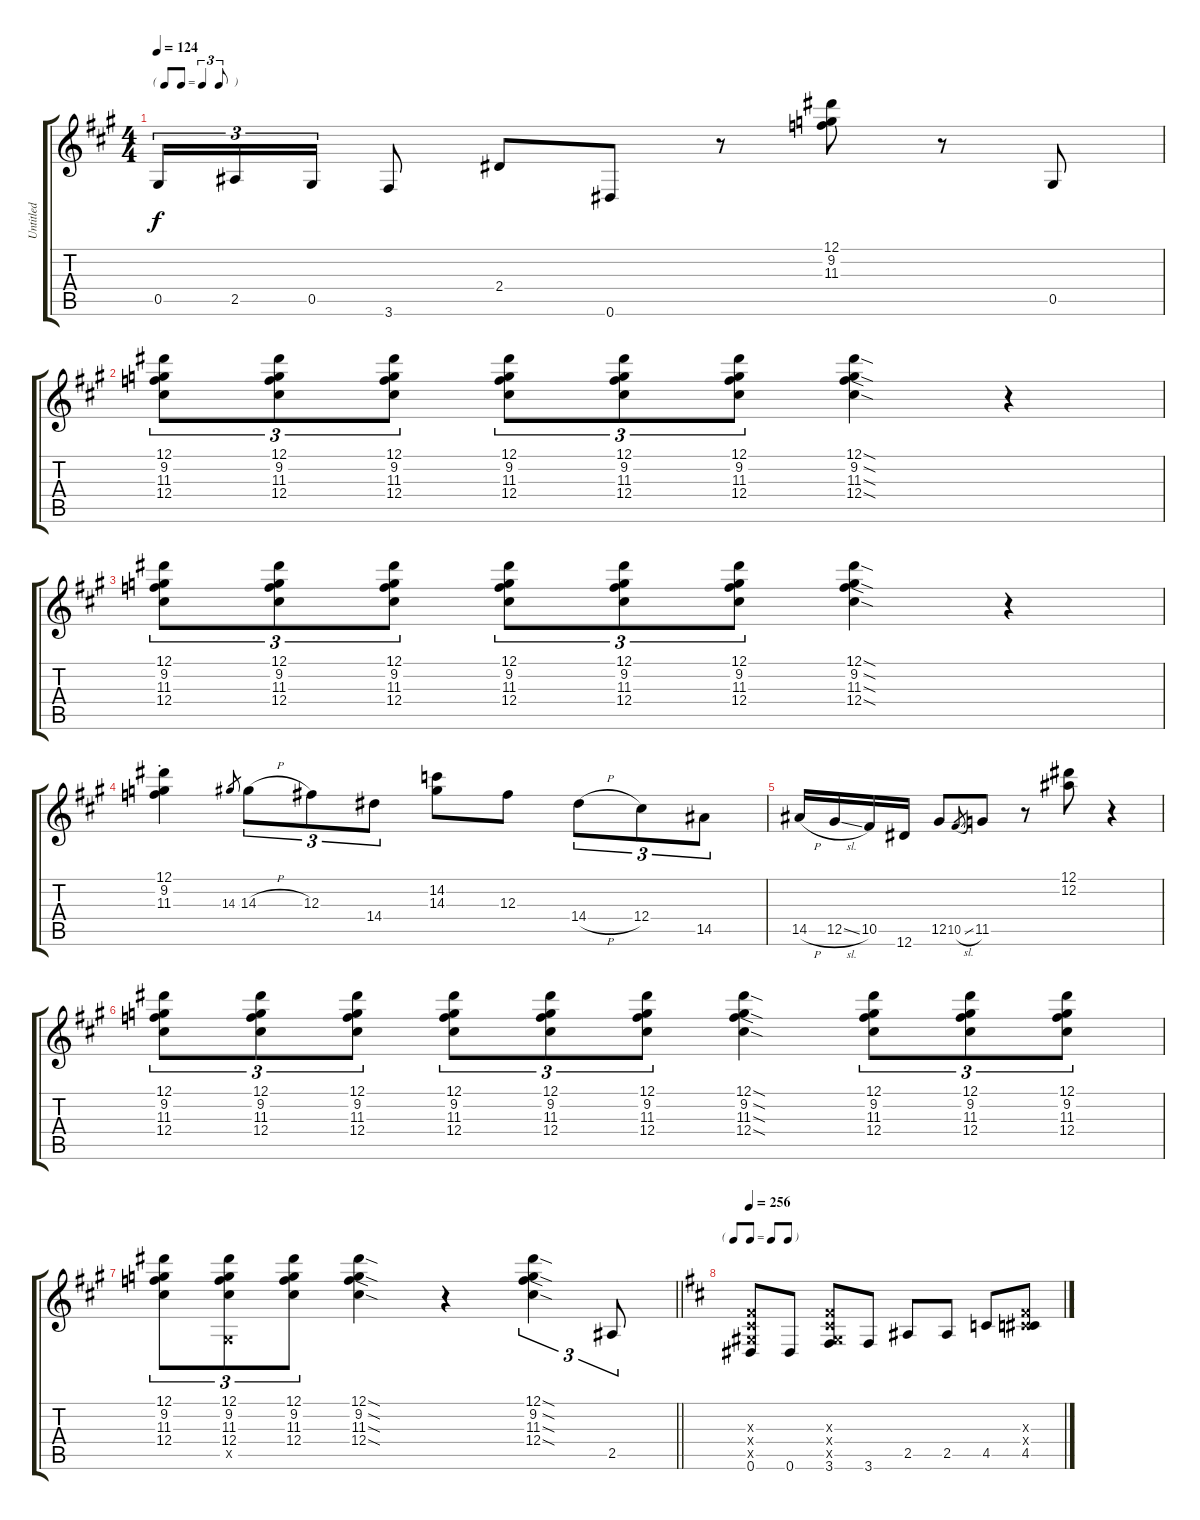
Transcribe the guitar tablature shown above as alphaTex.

\track ("Untitled" "Untitled") {instrument distortionguitar}
\staff {score tabs}
\tuning (Eb4 Bb3 Gb3 Db3 Ab2 Eb2) {hide}
\ts (4 4)
\tf triplet8th
\tempo 124
\clef g2
\ks a
0.5.16{tu (3 2) dy f} 2.5.16{tu (3 2)} 0.5.16{tu (3 2)} 3.6.8 2.4.8 0.6.8 r.8 (12.1 9.2 11.3).8 r.8 0.5.8 |
(12.1 9.2 11.3 12.4).8{tu (3 2)} (12.1 9.2 11.3 12.4).8{tu (3 2)} (12.1 9.2 11.3 12.4).8{tu (3 2)} (12.1 9.2 11.3 12.4).8{tu (3 2)} (12.1 9.2 11.3 12.4).8{tu (3 2)} (12.1 9.2 11.3 12.4).8{tu (3 2)} (12.1{sod} 9.2{sod} 11.3{sod} 12.4{sod}).4 r.4 |
(12.1 9.2 11.3 12.4).8{tu (3 2)} (12.1 9.2 11.3 12.4).8{tu (3 2)} (12.1 9.2 11.3 12.4).8{tu (3 2)} (12.1 9.2 11.3 12.4).8{tu (3 2)} (12.1 9.2 11.3 12.4).8{tu (3 2)} (12.1 9.2 11.3 12.4).8{tu (3 2)} (12.1{sod} 9.2{sod} 11.3{sod} 12.4{sod}).4 r.4 |
(12.1{st} 9.2{st} 11.3{st}).4 14.3.8{gr} 14.3{h}.8{tu (3 2)} 12.3.8{tu (3 2)} 14.4.8{tu (3 2)} (14.2 14.3).8 12.3.8 14.4{h}.8{tu (3 2)} 12.4.8{tu (3 2)} 14.5.8{tu (3 2)} |
14.5{h}.16 12.5{sl}.16 10.5.16 12.6.16 12.5.8 10.5{sl}.8{gr} 11.5.8 r.8 (12.1 12.2).8 r.4 |
(12.1 9.2 11.3 12.4).8{tu (3 2)} (12.1 9.2 11.3 12.4).8{tu (3 2)} (12.1 9.2 11.3 12.4).8{tu (3 2)} (12.1 9.2 11.3 12.4).8{tu (3 2)} (12.1 9.2 11.3 12.4).8{tu (3 2)} (12.1 9.2 11.3 12.4).8{tu (3 2)} (12.1{sod} 9.2{sod} 11.3{sod} 12.4{sod}).4 (12.1 9.2 11.3 12.4).8{tu (3 2)} (12.1 9.2 11.3 12.4).8{tu (3 2)} (12.1 9.2 11.3 12.4).8{tu (3 2)} |
\barLineRight lightlight
(12.1 9.2 11.3 12.4).8{tu (3 2)} (12.1 9.2 11.3 12.4 0.5{x}).8{tu (3 2)} (12.1 9.2 11.3 12.4).8{tu (3 2)} (12.1{sod} 9.2{sod} 11.3{sod} 12.4{sod}).4 r.4 (12.1{sod} 9.2{sod} 11.3{sod} 12.4{sod}).4{tu (3 2)} 2.5.8{tu (3 2)} |
\tf none
\tempo 256
\ks d
(0.3{x} 0.4{x} 0.5{x} 0.6).8 0.6.8 (0.3{x} 0.4{x} 0.5{x} 3.6).8 3.6.8 2.5.8 2.5.8 4.5.8 (0.3{x} 0.4{x} 4.5).8
